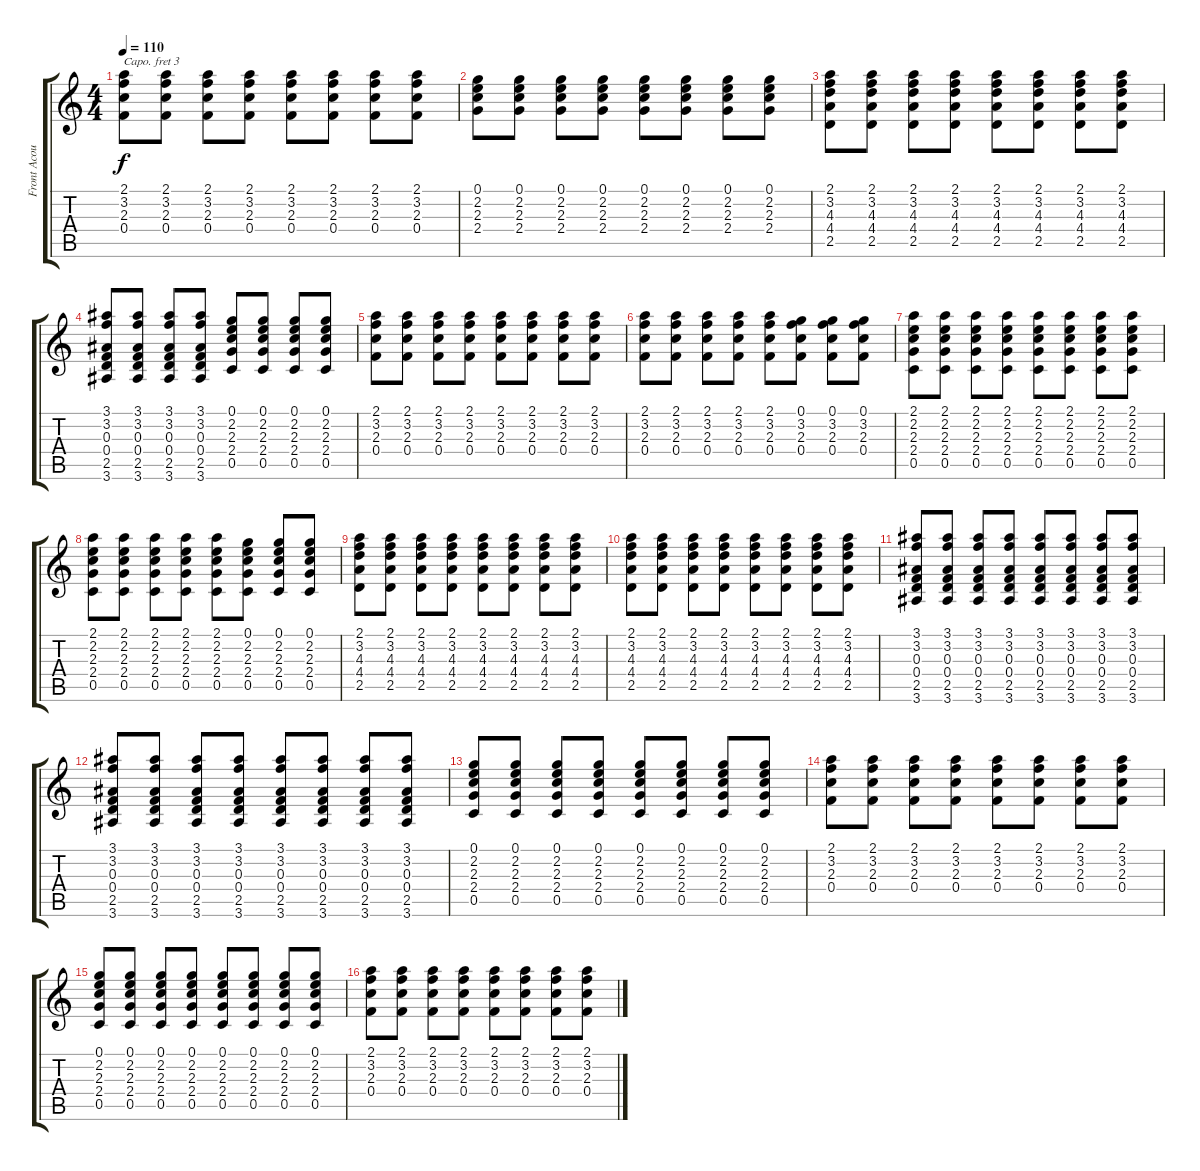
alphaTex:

\track ("Front Acoustic" "Front Acou") {instrument acousticguitarsteel}
\staff {score tabs}
\capo 3
\tuning (E4 B3 G3 D3 A2 E2) {hide}
\ts (4 4)
\tempo 110
\clef g2
\ks c
(2.1 3.2 2.3 0.4).8{dy f} (2.1 3.2 2.3 0.4).8 (2.1 3.2 2.3 0.4).8 (2.1 3.2 2.3 0.4).8 (2.1 3.2 2.3 0.4).8 (2.1 3.2 2.3 0.4).8 (2.1 3.2 2.3 0.4).8 (2.1 3.2 2.3 0.4).8 |
(0.1 2.2 2.3 2.4).8 (0.1 2.2 2.3 2.4).8 (0.1 2.2 2.3 2.4).8 (0.1 2.2 2.3 2.4).8 (0.1 2.2 2.3 2.4).8 (0.1 2.2 2.3 2.4).8 (0.1 2.2 2.3 2.4).8 (0.1 2.2 2.3 2.4).8 |
(2.1 3.2 4.3 4.4 2.5).8 (2.1 3.2 4.3 4.4 2.5).8 (2.1 3.2 4.3 4.4 2.5).8 (2.1 3.2 4.3 4.4 2.5).8 (2.1 3.2 4.3 4.4 2.5).8 (2.1 3.2 4.3 4.4 2.5).8 (2.1 3.2 4.3 4.4 2.5).8 (2.1 3.2 4.3 4.4 2.5).8 |
(3.1 3.2 0.3 0.4 2.5 3.6).8 (3.1 3.2 0.3 0.4 2.5 3.6).8 (3.1 3.2 0.3 0.4 2.5 3.6).8 (3.1 3.2 0.3 0.4 2.5 3.6).8 (0.1 2.2 2.3 2.4 0.5).8 (0.1 2.2 2.3 2.4 0.5).8 (0.1 2.2 2.3 2.4 0.5).8 (0.1 2.2 2.3 2.4 0.5).8 |
(2.1 3.2 2.3 0.4).8 (2.1 3.2 2.3 0.4).8 (2.1 3.2 2.3 0.4).8 (2.1 3.2 2.3 0.4).8 (2.1 3.2 2.3 0.4).8 (2.1 3.2 2.3 0.4).8 (2.1 3.2 2.3 0.4).8 (2.1 3.2 2.3 0.4).8 |
(2.1 3.2 2.3 0.4).8 (2.1 3.2 2.3 0.4).8 (2.1 3.2 2.3 0.4).8 (2.1 3.2 2.3 0.4).8 (2.1 3.2 2.3 0.4).8 (0.1 3.2 2.3 0.4).8 (0.1 3.2 2.3 0.4).8 (0.1 3.2 2.3 0.4).8 |
(2.1 2.2 2.3 2.4 0.5).8 (2.1 2.2 2.3 2.4 0.5).8 (2.1 2.2 2.3 2.4 0.5).8 (2.1 2.2 2.3 2.4 0.5).8 (2.1 2.2 2.3 2.4 0.5).8 (2.1 2.2 2.3 2.4 0.5).8 (2.1 2.2 2.3 2.4 0.5).8 (2.1 2.2 2.3 2.4 0.5).8 |
(2.1 2.2 2.3 2.4 0.5).8 (2.1 2.2 2.3 2.4 0.5).8 (2.1 2.2 2.3 2.4 0.5).8 (2.1 2.2 2.3 2.4 0.5).8 (2.1 2.2 2.3 2.4 0.5).8 (0.1 2.2 2.3 2.4 0.5).8 (0.1 2.2 2.3 2.4 0.5).8 (0.1 2.2 2.3 2.4 0.5).8 |
(2.1 3.2 4.3 4.4 2.5).8 (2.1 3.2 4.3 4.4 2.5).8 (2.1 3.2 4.3 4.4 2.5).8 (2.1 3.2 4.3 4.4 2.5).8 (2.1 3.2 4.3 4.4 2.5).8 (2.1 3.2 4.3 4.4 2.5).8 (2.1 3.2 4.3 4.4 2.5).8 (2.1 3.2 4.3 4.4 2.5).8 |
(2.1 3.2 4.3 4.4 2.5).8 (2.1 3.2 4.3 4.4 2.5).8 (2.1 3.2 4.3 4.4 2.5).8 (2.1 3.2 4.3 4.4 2.5).8 (2.1 3.2 4.3 4.4 2.5).8 (2.1 3.2 4.3 4.4 2.5).8 (2.1 3.2 4.3 4.4 2.5).8 (2.1 3.2 4.3 4.4 2.5).8 |
(3.1 3.2 0.3 0.4 2.5 3.6).8 (3.1 3.2 0.3 0.4 2.5 3.6).8 (3.1 3.2 0.3 0.4 2.5 3.6).8 (3.1 3.2 0.3 0.4 2.5 3.6).8 (3.1 3.2 0.3 0.4 2.5 3.6).8 (3.1 3.2 0.3 0.4 2.5 3.6).8 (3.1 3.2 0.3 0.4 2.5 3.6).8 (3.1 3.2 0.3 0.4 2.5 3.6).8 |
(3.1 3.2 0.3 0.4 2.5 3.6).8 (3.1 3.2 0.3 0.4 2.5 3.6).8 (3.1 3.2 0.3 0.4 2.5 3.6).8 (3.1 3.2 0.3 0.4 2.5 3.6).8 (3.1 3.2 0.3 0.4 2.5 3.6).8 (3.1 3.2 0.3 0.4 2.5 3.6).8 (3.1 3.2 0.3 0.4 2.5 3.6).8 (3.1 3.2 0.3 0.4 2.5 3.6).8 |
(0.1 2.2 2.3 2.4 0.5).8 (0.1 2.2 2.3 2.4 0.5).8 (0.1 2.2 2.3 2.4 0.5).8 (0.1 2.2 2.3 2.4 0.5).8 (0.1 2.2 2.3 2.4 0.5).8 (0.1 2.2 2.3 2.4 0.5).8 (0.1 2.2 2.3 2.4 0.5).8 (0.1 2.2 2.3 2.4 0.5).8 |
(2.1 3.2 2.3 0.4).8 (2.1 3.2 2.3 0.4).8 (2.1 3.2 2.3 0.4).8 (2.1 3.2 2.3 0.4).8 (2.1 3.2 2.3 0.4).8 (2.1 3.2 2.3 0.4).8 (2.1 3.2 2.3 0.4).8 (2.1 3.2 2.3 0.4).8 |
(0.1 2.2 2.3 2.4 0.5).8 (0.1 2.2 2.3 2.4 0.5).8 (0.1 2.2 2.3 2.4 0.5).8 (0.1 2.2 2.3 2.4 0.5).8 (0.1 2.2 2.3 2.4 0.5).8 (0.1 2.2 2.3 2.4 0.5).8 (0.1 2.2 2.3 2.4 0.5).8 (0.1 2.2 2.3 2.4 0.5).8 |
(2.1 3.2 2.3 0.4).8 (2.1 3.2 2.3 0.4).8 (2.1 3.2 2.3 0.4).8 (2.1 3.2 2.3 0.4).8 (2.1 3.2 2.3 0.4).8 (2.1 3.2 2.3 0.4).8 (2.1 3.2 2.3 0.4).8 (2.1 3.2 2.3 0.4).8
